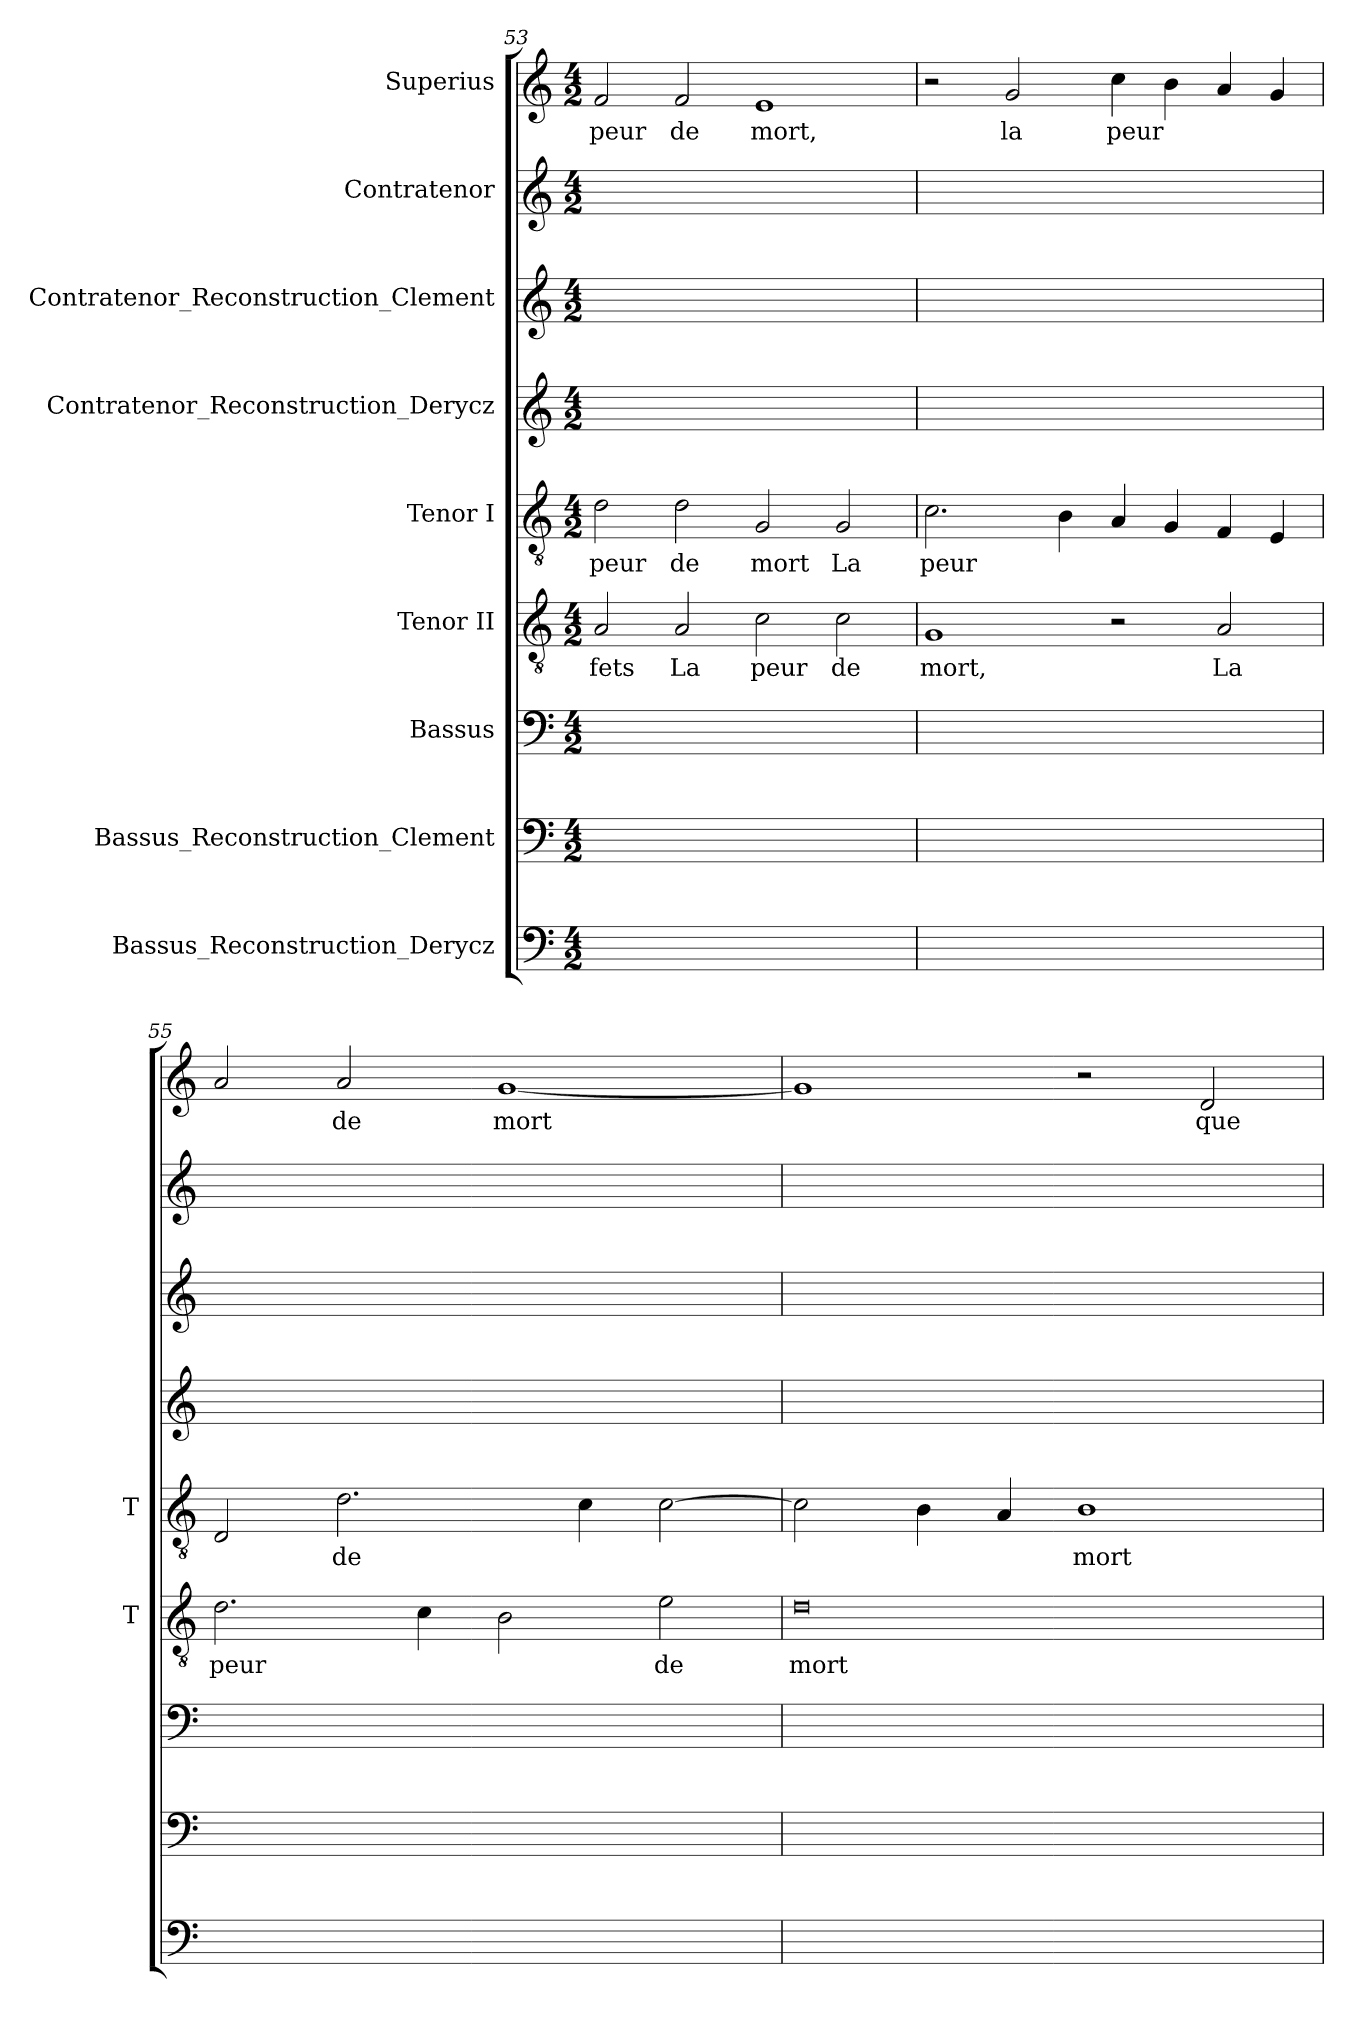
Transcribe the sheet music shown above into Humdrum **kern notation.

**kern	**kern	**kern	**kern	**text	**kern	**text	**kern	**kern	**kern	**kern	**text
*part9	*part8	*part7	*part6	*part6	*part5	*part5	*part4	*part3	*part2	*part1	*part1
*staff9	*staff8	*staff7	*staff6	*staff6	*staff5	*staff5	*staff4	*staff3	*staff2	*staff1	*staff1
*I"Bassus_Reconstruction_Derycz	*I"Bassus_Reconstruction_Clement	*I"Bassus	*I"Tenor II	*	*I"Tenor I	*	*I"Contratenor_Reconstruction_Derycz	*I"Contratenor_Reconstruction_Clement	*I"Contratenor	*I"Superius	*
*	*	*	*I'T	*	*I'T	*	*	*	*	*	*
*clefF4	*clefF4	*clefF4	*clefGv2	*	*clefGv2	*	*clefG2	*clefG2	*clefG2	*clefG2	*
*k[]	*k[]	*k[]	*k[]	*	*k[]	*	*k[]	*k[]	*k[]	*k[]	*
*M4/2	*M4/2	*M4/2	*M4/2	*	*M4/2	*	*M4/2	*M4/2	*M4/2	*M4/2	*
=53	=53	=53	=53	=53	=53	=53	=53	=53	=53	=53	=53
0ryy	0ryy	0ryy	2A	-fets	2d	-peur	0ryy	0ryy	0ryy	2f	-peur
.	.	.	2A	-La	2d	-de	.	.	.	2f	-de
.	.	.	2c	-peur	2G	-mort	.	.	.	1e	-mort,
.	.	.	2c	-de	2G	-La	.	.	.	.	.
=54	=54	=54	=54	=54	=54	=54	=54	=54	=54	=54	=54
0ryy	0ryy	0ryy	1G	-mort,	2.c	-peur	0ryy	0ryy	0ryy	2r	.
.	.	.	.	.	.	.	.	.	.	2g	-la
.	.	.	.	.	4B	.	.	.	.	.	.
.	.	.	2r	.	4A	.	.	.	.	4cc	-peur
.	.	.	.	.	4G	.	.	.	.	4b	.
.	.	.	2A	-La	4F	.	.	.	.	4a	.
.	.	.	.	.	4E	.	.	.	.	4g	.
=55	=55	=55	=55	=55	=55	=55	=55	=55	=55	=55	=55
0ryy	0ryy	0ryy	2.d	-peur	2D	.	0ryy	0ryy	0ryy	2a	.
.	.	.	.	.	2.d	-de	.	.	.	2a	-de
.	.	.	4c	.	.	.	.	.	.	.	.
.	.	.	2B	.	.	.	.	.	.	[1g	-mort
.	.	.	.	.	4c	.	.	.	.	.	.
.	.	.	2e	-de	[2c	.	.	.	.	.	.
=56	=56	=56	=56	=56	=56	=56	=56	=56	=56	=56	=56
0ryy	0ryy	0ryy	0d	-mort	2c]	.	0ryy	0ryy	0ryy	1g]	.
.	.	.	.	.	4B	.	.	.	.	.	.
.	.	.	.	.	4A	.	.	.	.	.	.
.	.	.	.	.	1B	-mort	.	.	.	2r	.
.	.	.	.	.	.	.	.	.	.	2d	-que
=	=	=	=	=	=	=	=	=	=	=	=
*-	*-	*-	*-	*-	*-	*-	*-	*-	*-	*-	*-
